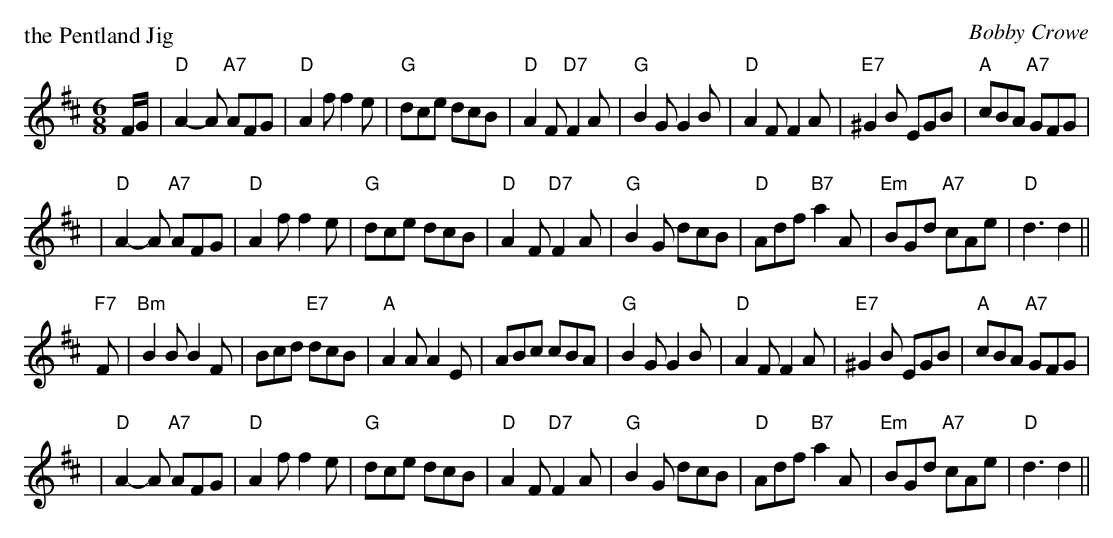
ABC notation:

X:1
P: the Pentland Jig
C: Bobby Crowe
M: 6/8
L: 1/8
K: D
F/G/ \
| "D"A2-A "A7"AFG | "D"A2f f2e | "G"dce dcB | "D"A2F "D7"F2A \
| "G"B2G G2B | "D"A2F F2A | "E7"^G2B EGB | "A"cBA "A7"GFG |
| "D"A2-A "A7"AFG | "D"A2f f2e | "G"dce dcB | "D"A2F "D7"F2A \
| "G"B2G dcB | "D"Adf "B7"a2A | "Em"BGd "A7"cAe | "D"d3 d2 ||
"F7"F \
| "Bm"B2B B2F | Bcd "E7"dcB | "A"A2A A2E | ABc cBA \
| "G"B2G G2B | "D"A2F F2A | "E7"^G2B EGB | "A"cBA "A7"GFG |
| "D"A2-A "A7"AFG | "D"A2f f2e | "G"dce dcB | "D"A2F "D7"F2A \
| "G"B2G dcB | "D"Adf "B7"a2A | "Em"BGd "A7"cAe | "D"d3 d2 ||
